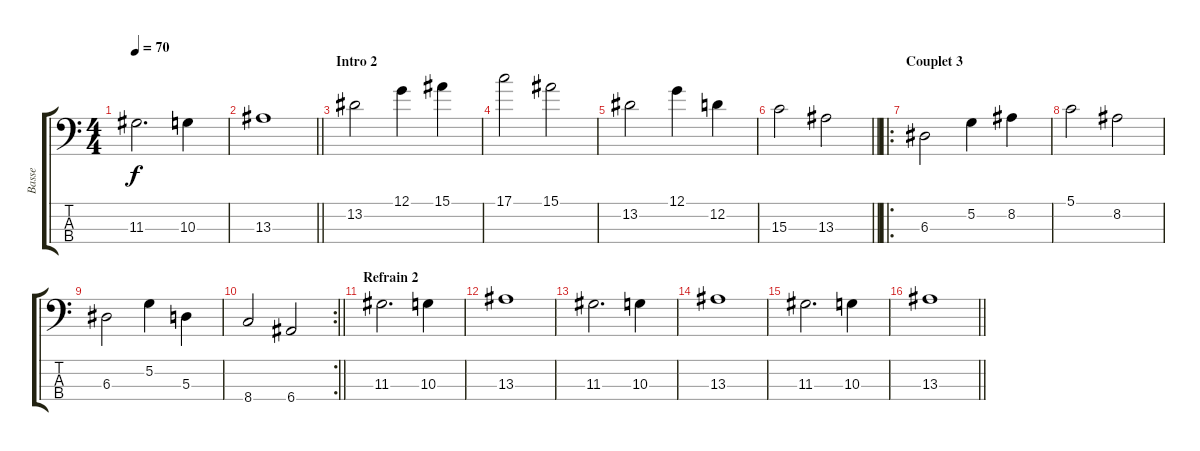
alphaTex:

\track ("Basse" "Basse") {instrument electricbassfinger}
\staff {score tabs}
\tuning (G2 D2 A1 E1) {hide}
\ts (4 4)
\tempo 70
\clef f4
\ks c
11.3.2{d dy f} 10.3.4 |
\barLineRight lightlight
13.3.1 |
\section ("" "Intro 2")
13.2.2 12.1.4 15.1.4 |
17.1.2 15.1.2 |
13.2.2 12.1.4 12.2.4 |
\barLineRight lightlight
15.3.2 13.3.2 |
\ro
\section ("" "Couplet 3")
6.3.2 5.2.4 8.2.4 |
5.1.2 8.2.2 |
6.3.2 5.2.4 5.3.4 |
\rc 2
\barLineRight lightlight
8.4.2 6.4.2 |
\section ("" "Refrain 2")
11.3.2{d} 10.3.4 |
13.3.1 |
11.3.2{d} 10.3.4 |
13.3.1 |
11.3.2{d} 10.3.4 |
\barLineRight lightlight
13.3.1
